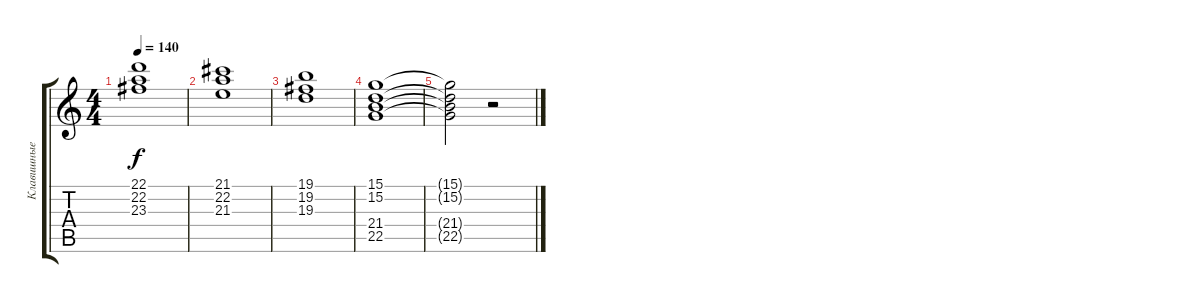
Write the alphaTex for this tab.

\track ("Клавишные" "Клавишные") {instrument stringensemble2}
\staff {score tabs}
\tuning (E4 B3 G3 D3 A2 E2) {hide}
\ts (4 4)
\tempo 140
\clef g2
\ks c
(22.1 22.2 23.3).1{dy f volume 10} |
(21.1 22.2 21.3).1{volume 10} |
(19.1 19.2 19.3).1{volume 10} |
(15.1 15.2 21.4 22.5).1{volume 10} |
(15.1{t} 15.2{t} 21.4{t} 22.5{t}).2{volume 9} r.2
